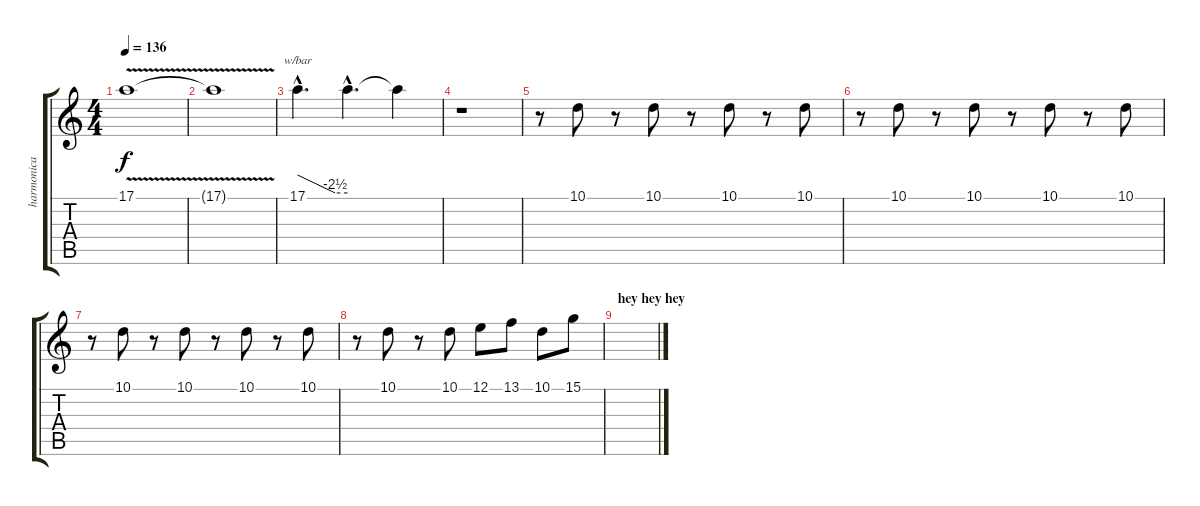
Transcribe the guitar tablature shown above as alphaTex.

\track ("harmonica" "harmonica") {instrument harmonica}
\staff {score tabs}
\tuning (E4 B3 G3 D3 A2 E2) {hide}
\ts (4 4)
\tempo 136
\clef g2
\ks c
17.1{v}.1{dy f} |
17.1{t}.1 |
17.1{hac}.4{d tbe (custom default 0 0 45 -10 60 -10)} 17.1{hac t}.4{d} 17.1{t}.4 |
r.1 |
r.8 10.1.8 r.8 10.1.8 r.8 10.1.8 r.8 10.1.8 |
r.8 10.1.8 r.8 10.1.8 r.8 10.1.8 r.8 10.1.8 |
r.8 10.1.8 r.8 10.1.8 r.8 10.1.8 r.8 10.1.8 |
r.8 10.1.8 r.8 10.1.8 12.1.8 13.1.8 10.1.8 15.1.8 |
\section ("" "hey hey hey")
